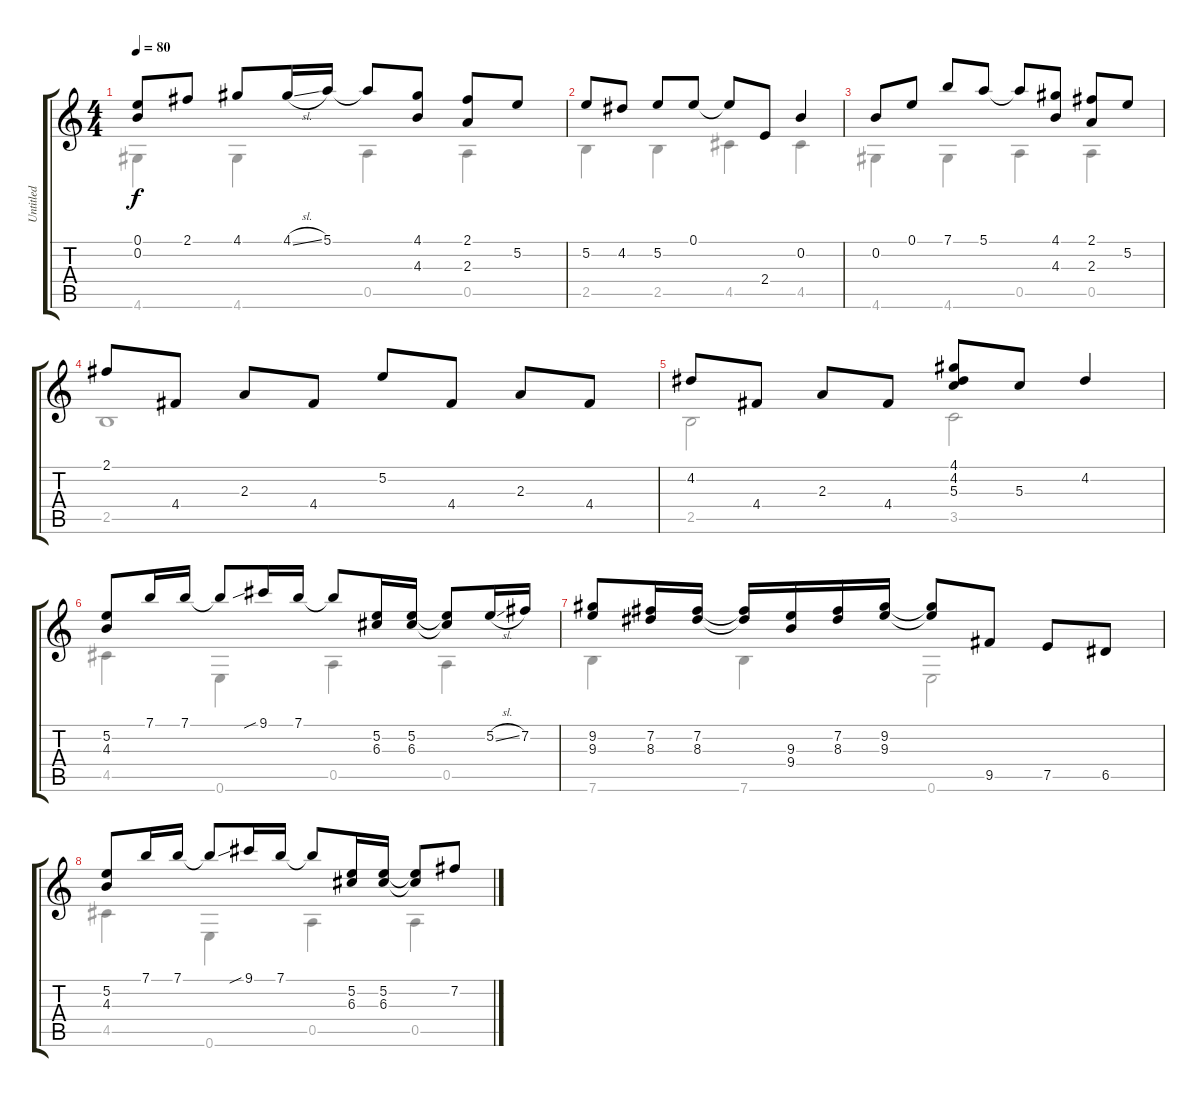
\track ("Untitled" "Untitled") {instrument acousticguitarnylon}
\staff {score tabs}
\tuning (E4 B3 G3 D3 A2 E2) {hide}
\voice
\ts (4 4)
\tempo 80
\clef g2
\ks c
(0.1 0.2).8{dy f} 2.1.8 4.1.8 4.1{sl}.16 5.1.16 5.1{t}.8 (4.1 4.3).8 (2.1 2.3).8 5.2.8 |
5.2.8 4.2.8 5.2.8 0.1.8 0.1{t}.8 2.4.8 0.2.4 |
0.2.8 0.1.8 7.1.8 5.1.8 5.1{t}.8 (4.1 4.3).8 (2.1 2.3).8 5.2.8 |
2.1.8 4.4.8 2.3.8 4.4.8 5.2.8 4.4.8 2.3.8 4.4.8 |
4.2.8 4.4.8 2.3.8 4.4.8 (4.1 4.2 5.3).8 5.3.8 4.2.4 |
(5.2 4.3).8 7.1.16 7.1.16 7.1{t}.8 9.1{sib}.16 7.1.16 7.1{t}.8 (5.2 6.3).16 (5.2 6.3).16 (5.2{t} 6.3{t}).8 5.2{sl}.16 7.2.16 |
(9.2 9.3).8 (7.2 8.3).16 (7.2 8.3).16 (7.2{t} 8.3{t}).16 (9.3 9.4).16 (7.2 8.3).16 (9.2 9.3).16 (9.2{t} 9.3{t}).8 9.5.8 7.5.8 6.5.8 |
(5.2 4.3).8 7.1.16 7.1.16 7.1{t}.8 9.1{sib}.16 7.1.16 7.1{t}.8 (5.2 6.3).16 (5.2 6.3).16 (5.2{t} 6.3{t}).8 7.2.8
\voice
\clef g2
\ottava regular
\simile none
\ks c
4.6.4{dy f} 4.6.4 0.5.4 0.5.4 |
2.5.4 2.5.4 4.5.4 4.5.4 |
4.6.4 4.6.4 0.5.4 0.5.4 |
2.5.1 |
2.5.2 3.5.2 |
4.5.4 0.6.4 0.5.4 0.5.4 |
7.6.4 7.6.4 0.6.2 |
4.5.4 0.6.4 0.5.4 0.5.4
